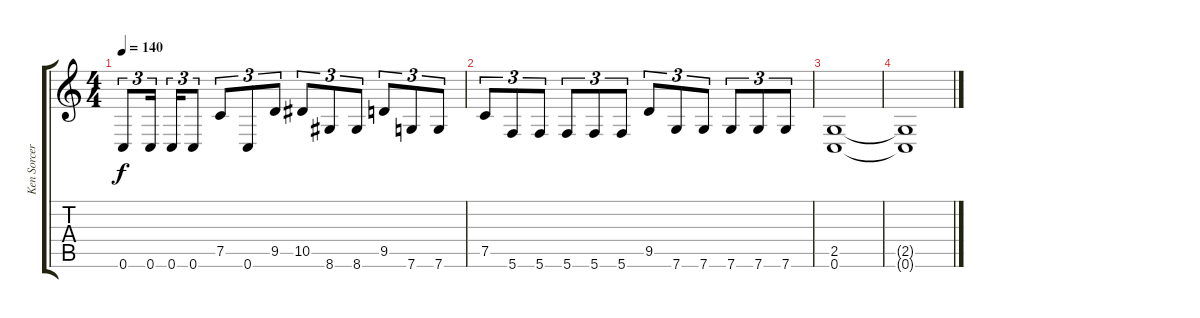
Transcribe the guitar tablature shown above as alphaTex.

\track ("Ken Sorceron" "Ken Sorcer") {instrument distortionguitar}
\staff {score tabs}
\tuning (C4 G3 Eb3 Bb2 F2 C2) {hide}
\ts (4 4)
\tempo 140
\clef g2
\ks c
0.6.8{tu (3 2) dy f} 0.6.16{tu (3 2) beam splitsecondary} 0.6.16{tu (3 2)} 0.6.8{tu (3 2)} 7.5.8{tu (3 2)} 0.6.8{tu (3 2)} 9.5.8{tu (3 2)} 10.5.8{tu (3 2)} 8.6.8{tu (3 2)} 8.6.8{tu (3 2)} 9.5.8{tu (3 2)} 7.6.8{tu (3 2)} 7.6.8{tu (3 2)} |
7.5.8{tu (3 2)} 5.6.8{tu (3 2)} 5.6.8{tu (3 2)} 5.6.8{tu (3 2)} 5.6.8{tu (3 2)} 5.6.8{tu (3 2)} 9.5.8{tu (3 2)} 7.6.8{tu (3 2)} 7.6.8{tu (3 2)} 7.6.8{tu (3 2)} 7.6.8{tu (3 2)} 7.6.8{tu (3 2)} |
(2.5 0.6).1 |
(2.5{t} 0.6{t}).1
